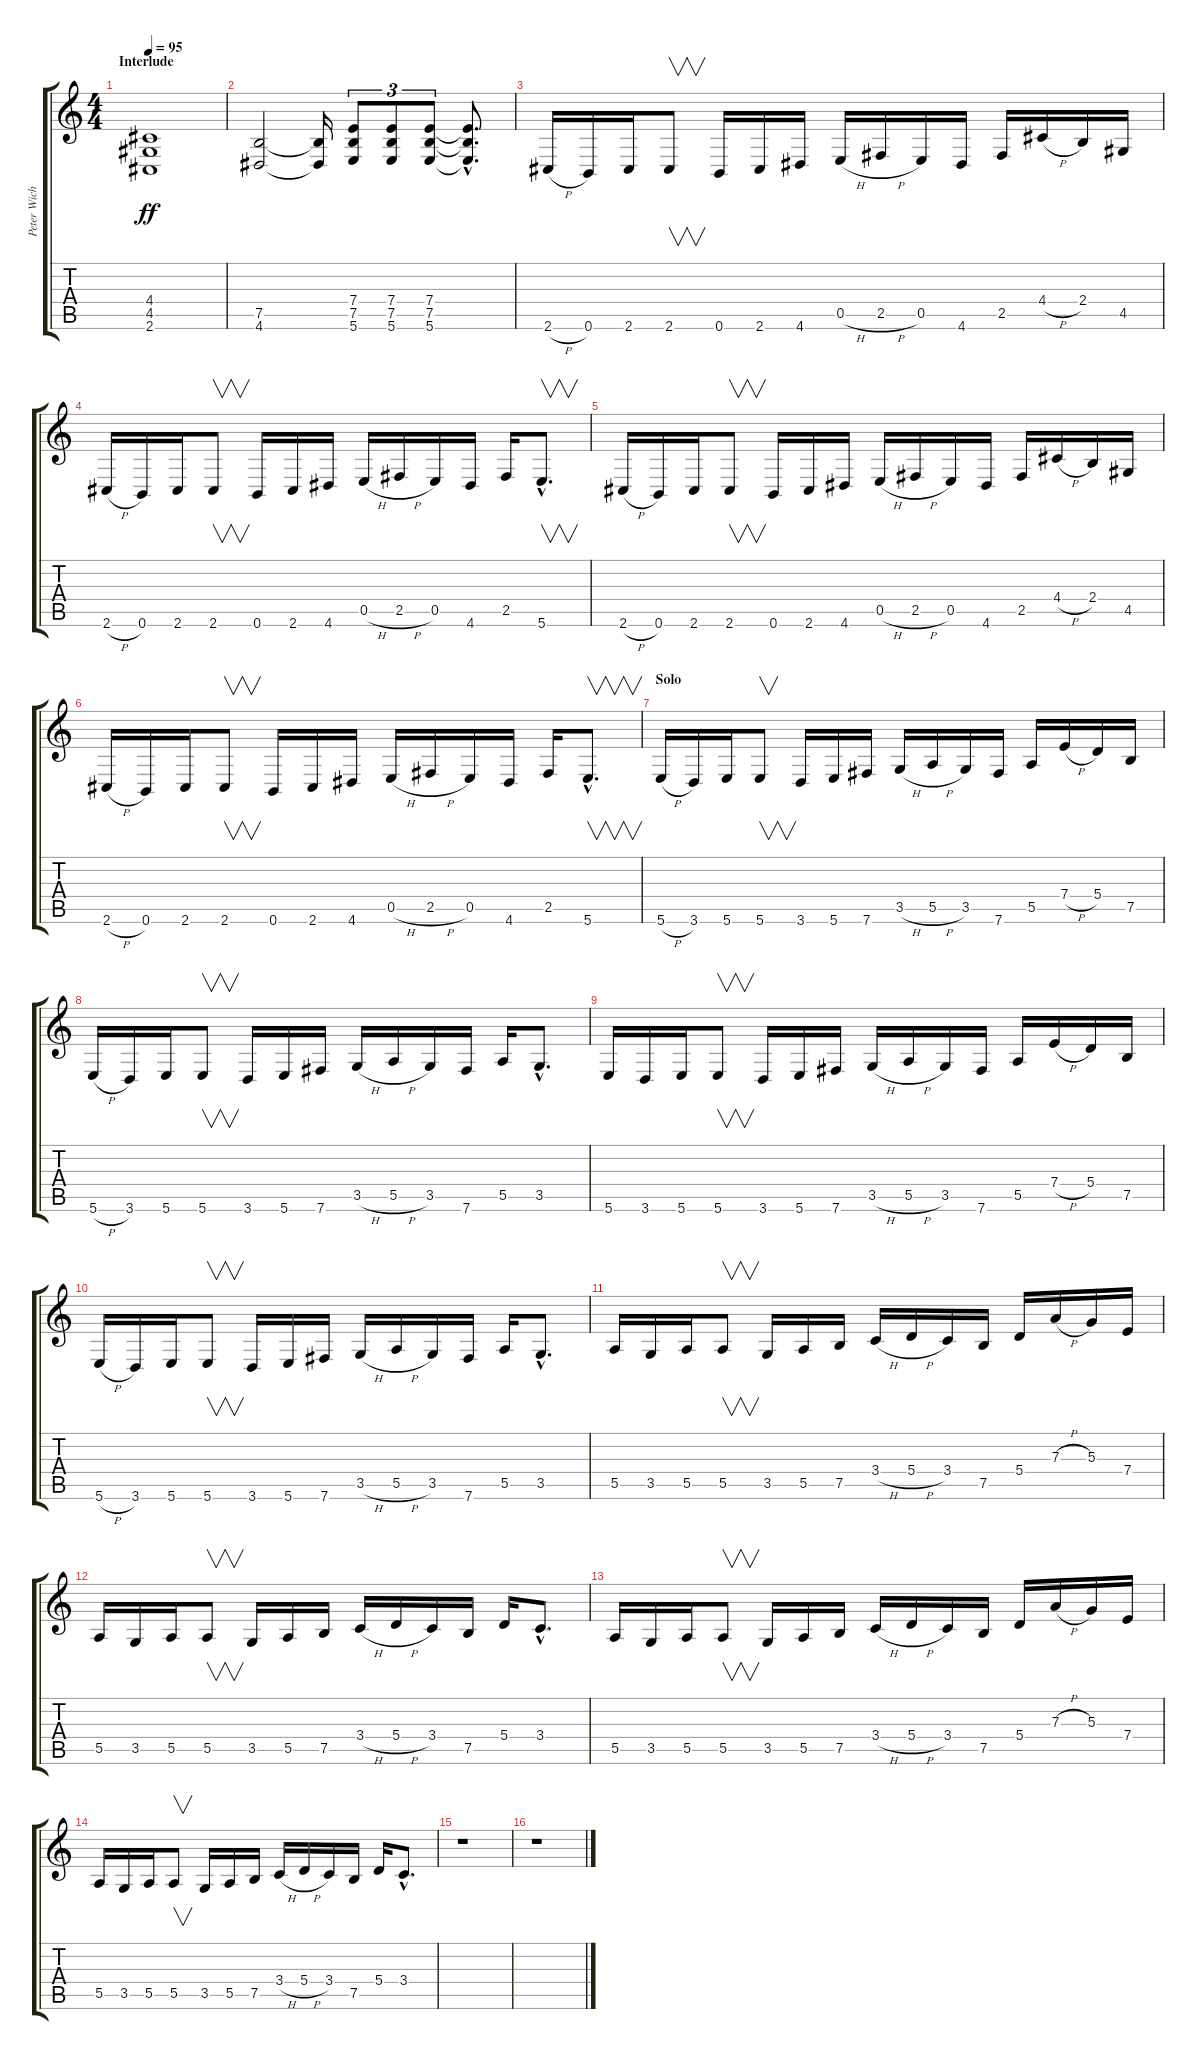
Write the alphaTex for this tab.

\track ("Peter Wichers" "Peter Wich") {instrument distortionguitar}
\staff {score tabs}
\tuning (B3 Gb3 D3 A2 E2 B1) {hide}
\ts (4 4)
\section ("" "Interlude")
\tempo 95
\clef g2
\ks c
(4.4 4.5 2.6).1{dy ff} |
(7.5 4.6).2 (7.5{t} 4.6{t}).16 (7.4 7.5 5.6).8{tu (3 2)} (7.4 7.5 5.6).8{tu (3 2)} (7.4 7.5 5.6).8{tu (3 2)} (7.4{hac t} 7.5{hac t} 5.6{hac t}).8{d} |
2.6{h}.16 0.6.16 2.6.16 2.6.8{v} 0.6.16 2.6.16 4.6.16 0.5{h}.16 2.5{h}.16 0.5.16 4.6.16 2.5.16 4.4{h}.16 2.4.16 4.5.16 |
2.6{h}.16 0.6.16 2.6.16 2.6.8{v} 0.6.16 2.6.16 4.6.16 0.5{h}.16 2.5{h}.16 0.5.16 4.6.16 2.5.16 5.6{hac}.8{v d} |
2.6{h}.16 0.6.16 2.6.16 2.6.8{v} 0.6.16 2.6.16 4.6.16 0.5{h}.16 2.5{h}.16 0.5.16 4.6.16 2.5.16 4.4{h}.16 2.4.16 4.5.16 |
2.6{h}.16 0.6.16 2.6.16 2.6.8{v} 0.6.16 2.6.16 4.6.16 0.5{h}.16 2.5{h}.16 0.5.16 4.6.16 2.5.16 5.6{hac}.8{v d} |
\section ("" "Solo")
5.6{h}.16{volume 13 balance 15} 3.6.16 5.6.16 5.6.8{v} 3.6.16 5.6.16 7.6.16 3.5{h}.16 5.5{h}.16 3.5.16 7.6.16 5.5.16 7.4{h}.16 5.4.16 7.5.16 |
5.6{h}.16 3.6.16 5.6.16 5.6.8{v} 3.6.16 5.6.16 7.6.16 3.5{h}.16 5.5{h}.16 3.5.16 7.6.16 5.5.16 3.5{hac}.8{d} |
5.6.16 3.6.16 5.6.16 5.6.8{v} 3.6.16 5.6.16 7.6.16 3.5{h}.16 5.5{h}.16 3.5.16 7.6.16 5.5.16 7.4{h}.16 5.4.16 7.5.16 |
5.6{h}.16 3.6.16 5.6.16 5.6.8{v} 3.6.16 5.6.16 7.6.16 3.5{h}.16 5.5{h}.16 3.5.16 7.6.16 5.5.16 3.5{hac}.8{d} |
5.5.16 3.5.16 5.5.16 5.5.8{v} 3.5.16 5.5.16 7.5.16 3.4{h}.16 5.4{h}.16 3.4.16 7.5.16 5.4.16 7.3{h}.16 5.3.16 7.4.16 |
5.5.16 3.5.16 5.5.16 5.5.8{v} 3.5.16 5.5.16 7.5.16 3.4{h}.16 5.4{h}.16 3.4.16 7.5.16 5.4.16 3.4{hac}.8{d} |
5.5.16 3.5.16 5.5.16 5.5.8{v} 3.5.16 5.5.16 7.5.16 3.4{h}.16 5.4{h}.16 3.4.16 7.5.16 5.4.16 7.3{h}.16 5.3.16 7.4.16 |
5.5.16 3.5.16 5.5.16 5.5.8{v} 3.5.16 5.5.16 7.5.16 3.4{h}.16 5.4{h}.16 3.4.16 7.5.16 5.4.16 3.4{hac}.8{d} |
r.1 |
r.1
